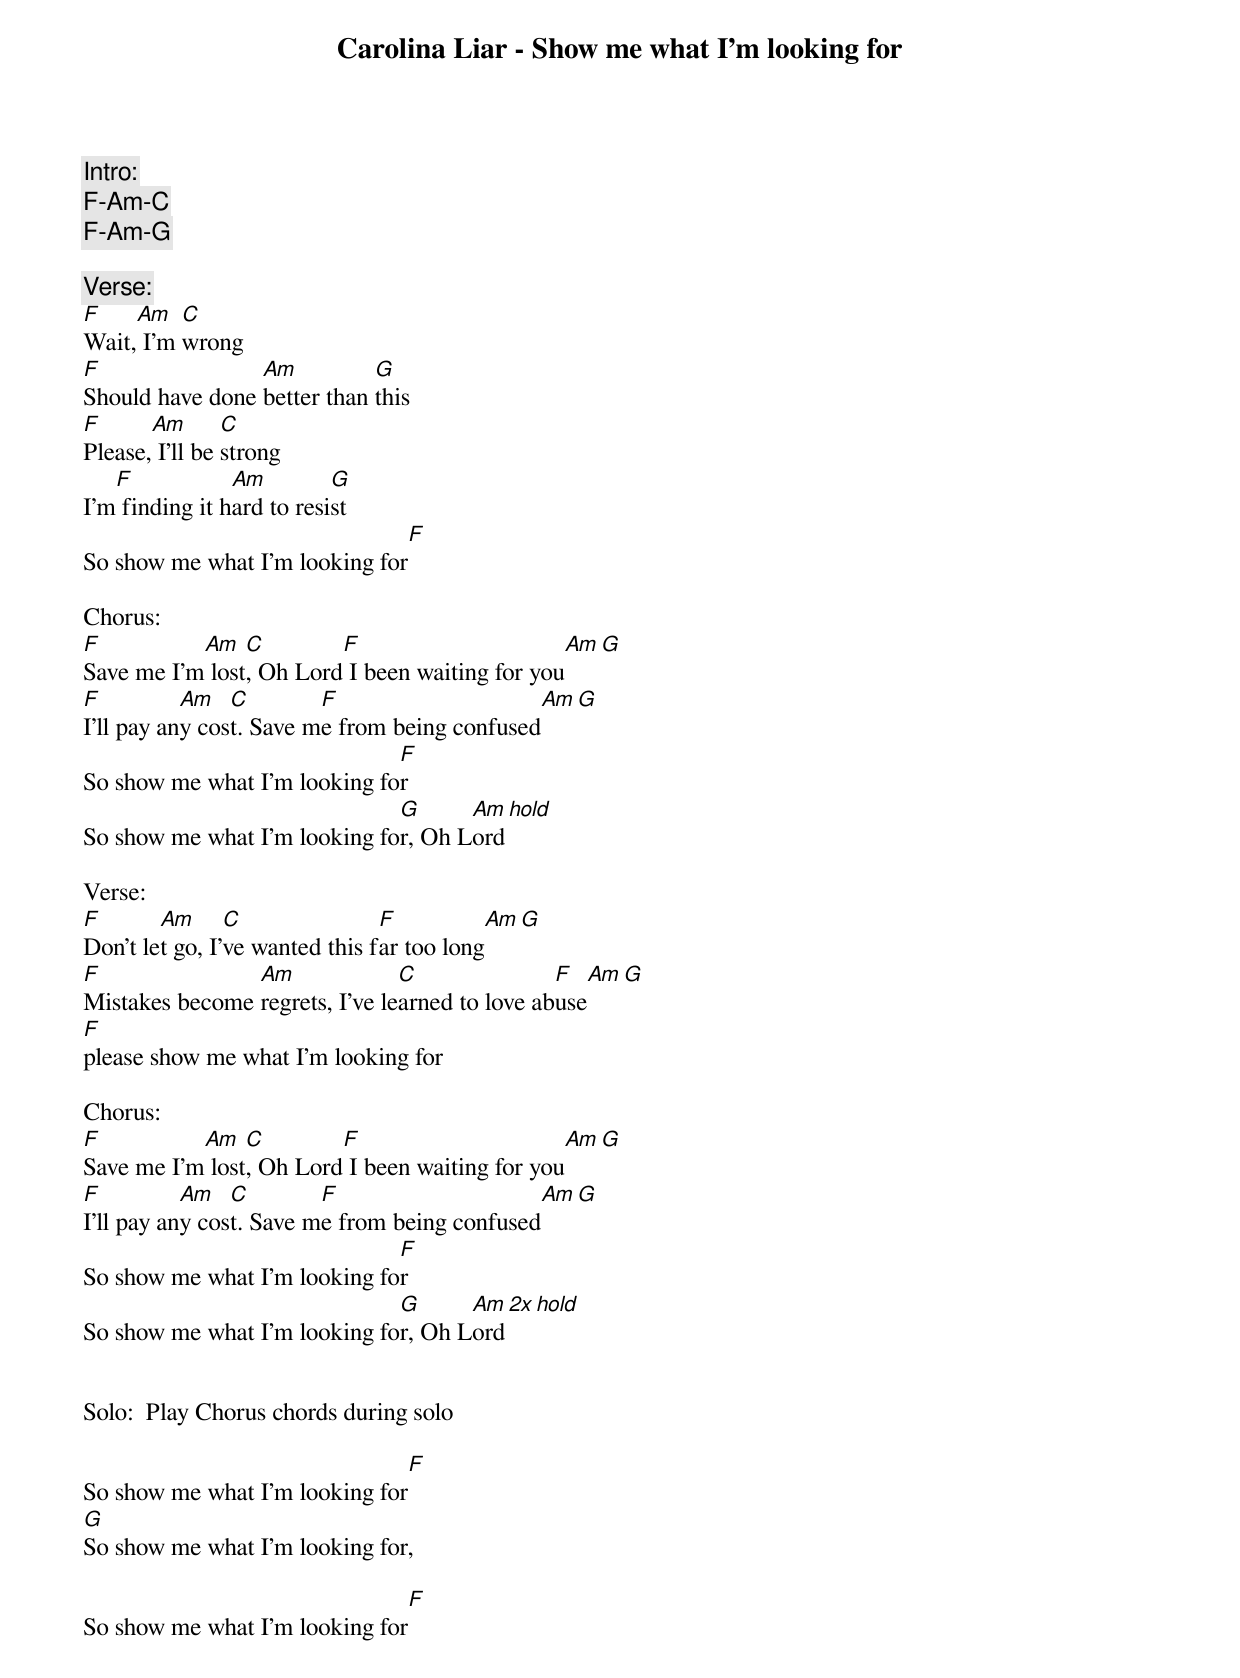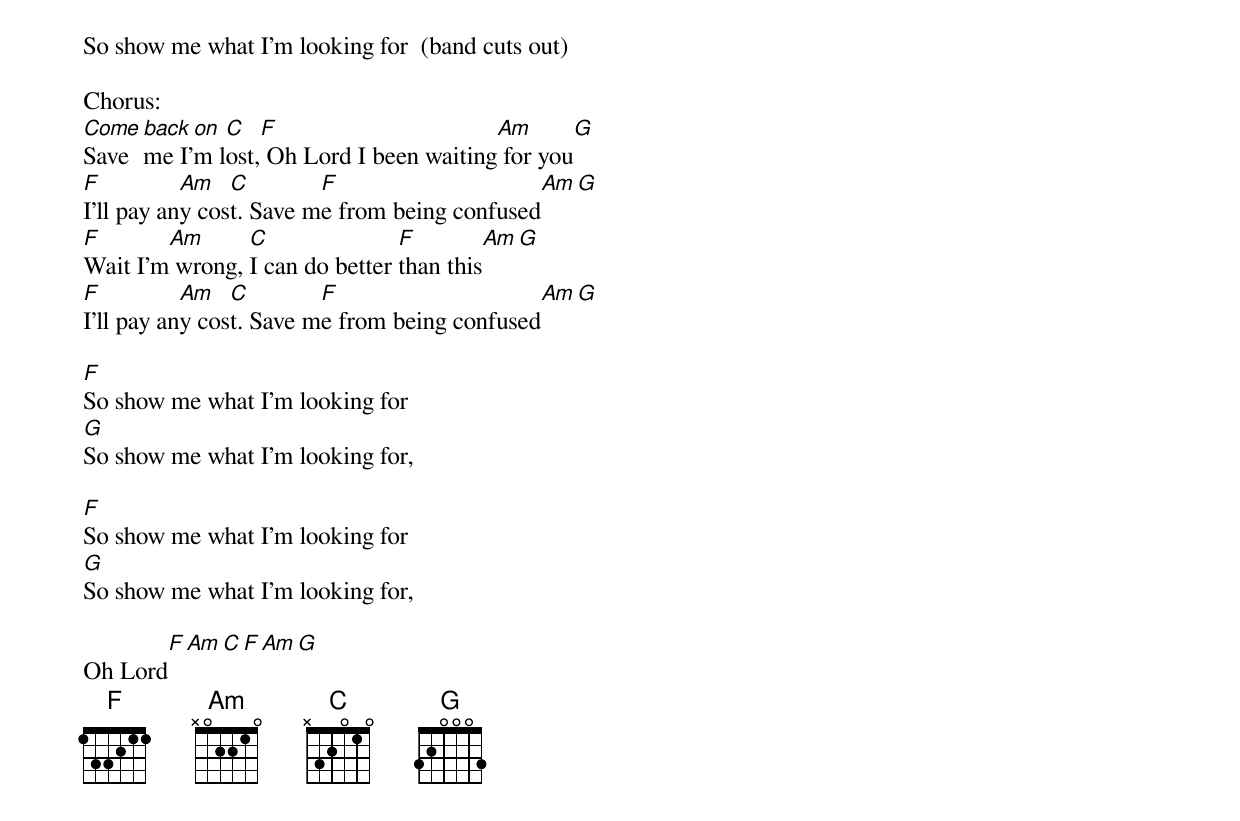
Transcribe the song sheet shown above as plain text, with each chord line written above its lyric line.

Carolina Liar - Show me what I’m looking for

Intro:
F-Am-C
F-Am-G

Verse:
F    Am   C
Wait, I’m wrong
F                Am          G
Should have done better than this
F      Am       C
Please, I’ll be strong
   F            Am         G
I’m finding it hard to resist
                               F
So show me what I’m looking for

Chorus:
F	   Am	C	 F			Am		G
Save me I’m lost, Oh Lord I been waiting for you
F	   Am	C	 F			Am		G
I’ll pay any cost. Save me from being confused
                              F
So show me what I’m looking for
                              G      Am  hold
So show me what I’m looking for, Oh Lord

Verse:
F	Am	C		F		Am		G
Don’t let go, I’ve wanted this far too long
F		Am		C		F		Am		G
Mistakes become regrets, I’ve learned to love abuse
F
please show me what I’m looking for

Chorus:
F	   Am	C	 F			Am		G
Save me I’m lost, Oh Lord I been waiting for you
F	   Am	C	 F			Am		G
I’ll pay any cost. Save me from being confused
                              F
So show me what I’m looking for
                              G      Am    2x  hold
So show me what I’m looking for, Oh Lord


Solo:  Play Chorus chords during solo

						F
So show me what I’m looking for
G
So show me what I’m looking for,

						F
So show me what I’m looking for

So show me what I’m looking for  (band cuts out)

Chorus:
Come back on C   F			Am		G
Save me I’m lost, Oh Lord I been waiting for you
F	   Am	C	 F			Am		G
I’ll pay any cost. Save me from being confused
F	Am	C		F		Am		G
Wait I’m wrong, I can do better than this
F	   Am	C	 F			Am		G
I’ll pay any cost. Save me from being confused

F
So show me what I’m looking for
G
So show me what I’m looking for,

F
So show me what I’m looking for
G
So show me what I’m looking for,

	F	Am C   F Am G
Oh Lord
